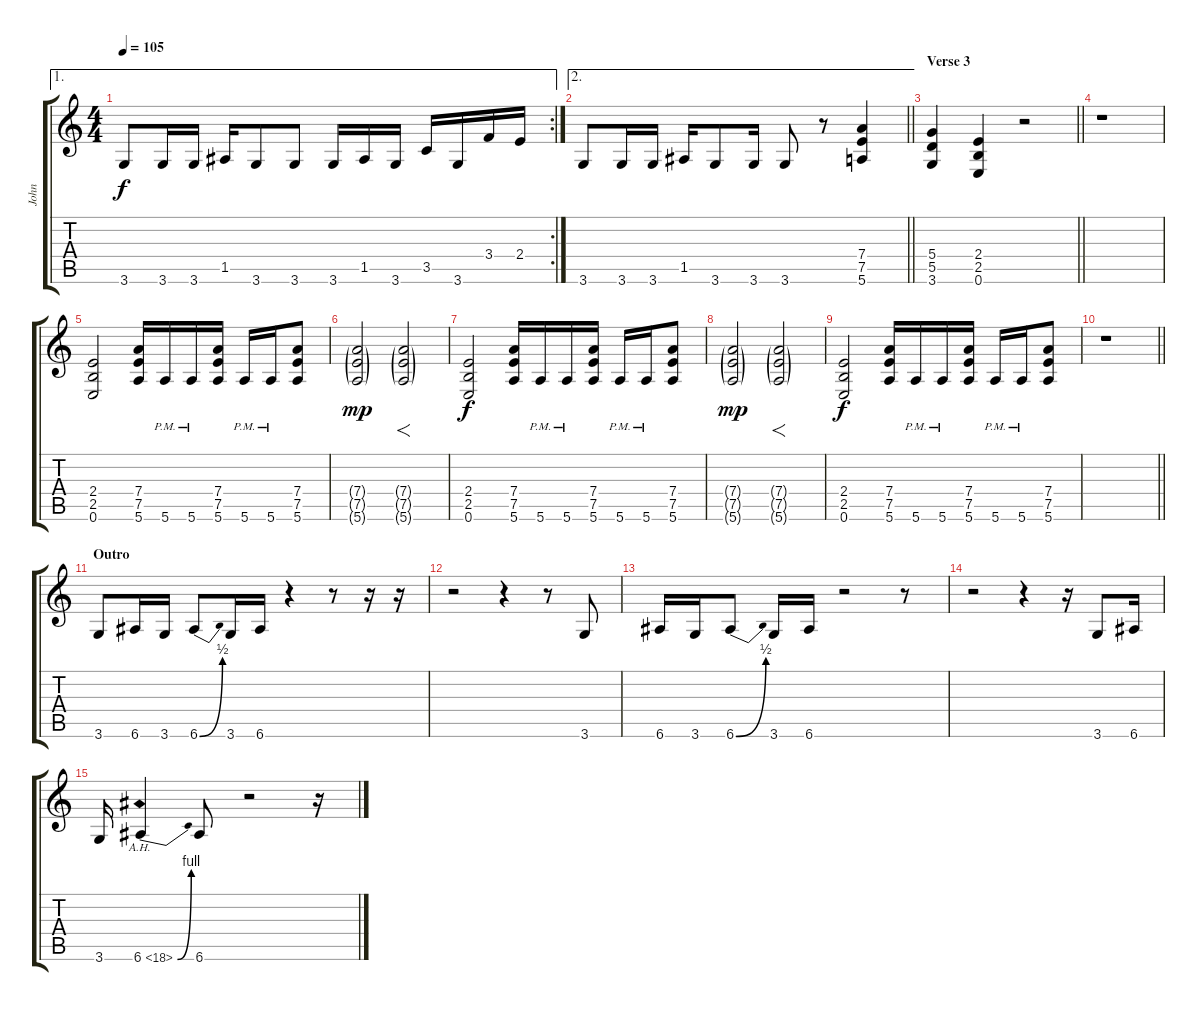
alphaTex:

\track ("John" "John") {instrument distortionguitar}
\staff {score tabs}
\tuning (E4 B3 G3 D3 A2 E2) {hide}
\ae 1
\rc 2
\ts (4 4)
\tempo 105
\clef g2
\ks c
3.6.8{dy f} 3.6.16 3.6.16 1.5.16 3.6.8 3.6.8 3.6.16 1.5.16 3.6.16 3.5.16 3.6.16 3.4.16 2.4.16 |
\ae 2
\barLineRight lightlight
3.6.8 3.6.16 3.6.16 1.5.16 3.6.8 3.6.16 3.6.8 r.8 (7.4 7.5 5.6).4 |
\section ("" "Verse 3")
\barLineRight lightlight
(5.4 5.5 3.6).4 (2.4 2.5 0.6).4 r.2 |
r.1 |
(2.4 2.5 0.6).2 (7.4 7.5 5.6).16 5.6{pm}.16 5.6{pm}.16 (7.4 7.5 5.6).16 5.6{pm}.16 5.6{pm}.16 (7.4 7.5 5.6).8 |
(7.4{g} 7.5{g} 5.6{g}).2{dy mp} (7.4{g} 7.5{g} 5.6{g}).2{f} |
(2.4 2.5 0.6).2{dy f} (7.4 7.5 5.6).16 5.6{pm}.16 5.6{pm}.16 (7.4 7.5 5.6).16 5.6{pm}.16 5.6{pm}.16 (7.4 7.5 5.6).8 |
(7.4{g} 7.5{g} 5.6{g}).2{dy mp} (7.4{g} 7.5{g} 5.6{g}).2{f} |
(2.4 2.5 0.6).2{dy f} (7.4 7.5 5.6).16 5.6{pm}.16 5.6{pm}.16 (7.4 7.5 5.6).16 5.6{pm}.16 5.6{pm}.16 (7.4 7.5 5.6).8 |
\barLineRight lightlight
r.1 |
\section ("" "Outro")
3.6.8 6.6.16 3.6.16 6.6{be (bend 0 0 60 2)}.8 3.6.16 6.6.16 r.4 r.8 r.16 r.16 |
r.2 r.4 r.8 3.6.8 |
6.6.16 3.6.16 6.6{be (bend 0 0 60 2)}.8 3.6.16 6.6.16 r.2 r.8 |
r.2 r.4 r.16 3.6.8 6.6.16 |
3.6.16 6.6{be (bend 0 0 60 4) ah 12}.4 6.6.8 r.2 r.16
